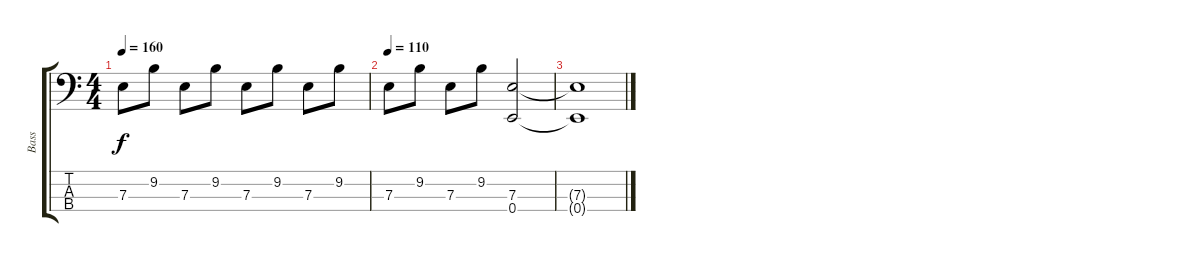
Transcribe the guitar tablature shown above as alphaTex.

\track ("Bass" "Bass") {instrument electricbasspick}
\staff {score tabs}
\tuning (G2 D2 A1 E1) {hide}
\ts (4 4)
\tempo 160
\clef f4
\ks c
7.3.8{dy f} 9.2.8 7.3.8 9.2.8 7.3.8 9.2.8 7.3.8 9.2.8 |
\tempo 110
7.3.8 9.2.8 7.3.8 9.2.8 (7.3 0.4).2 |
(7.3{t} 0.4{t}).1
